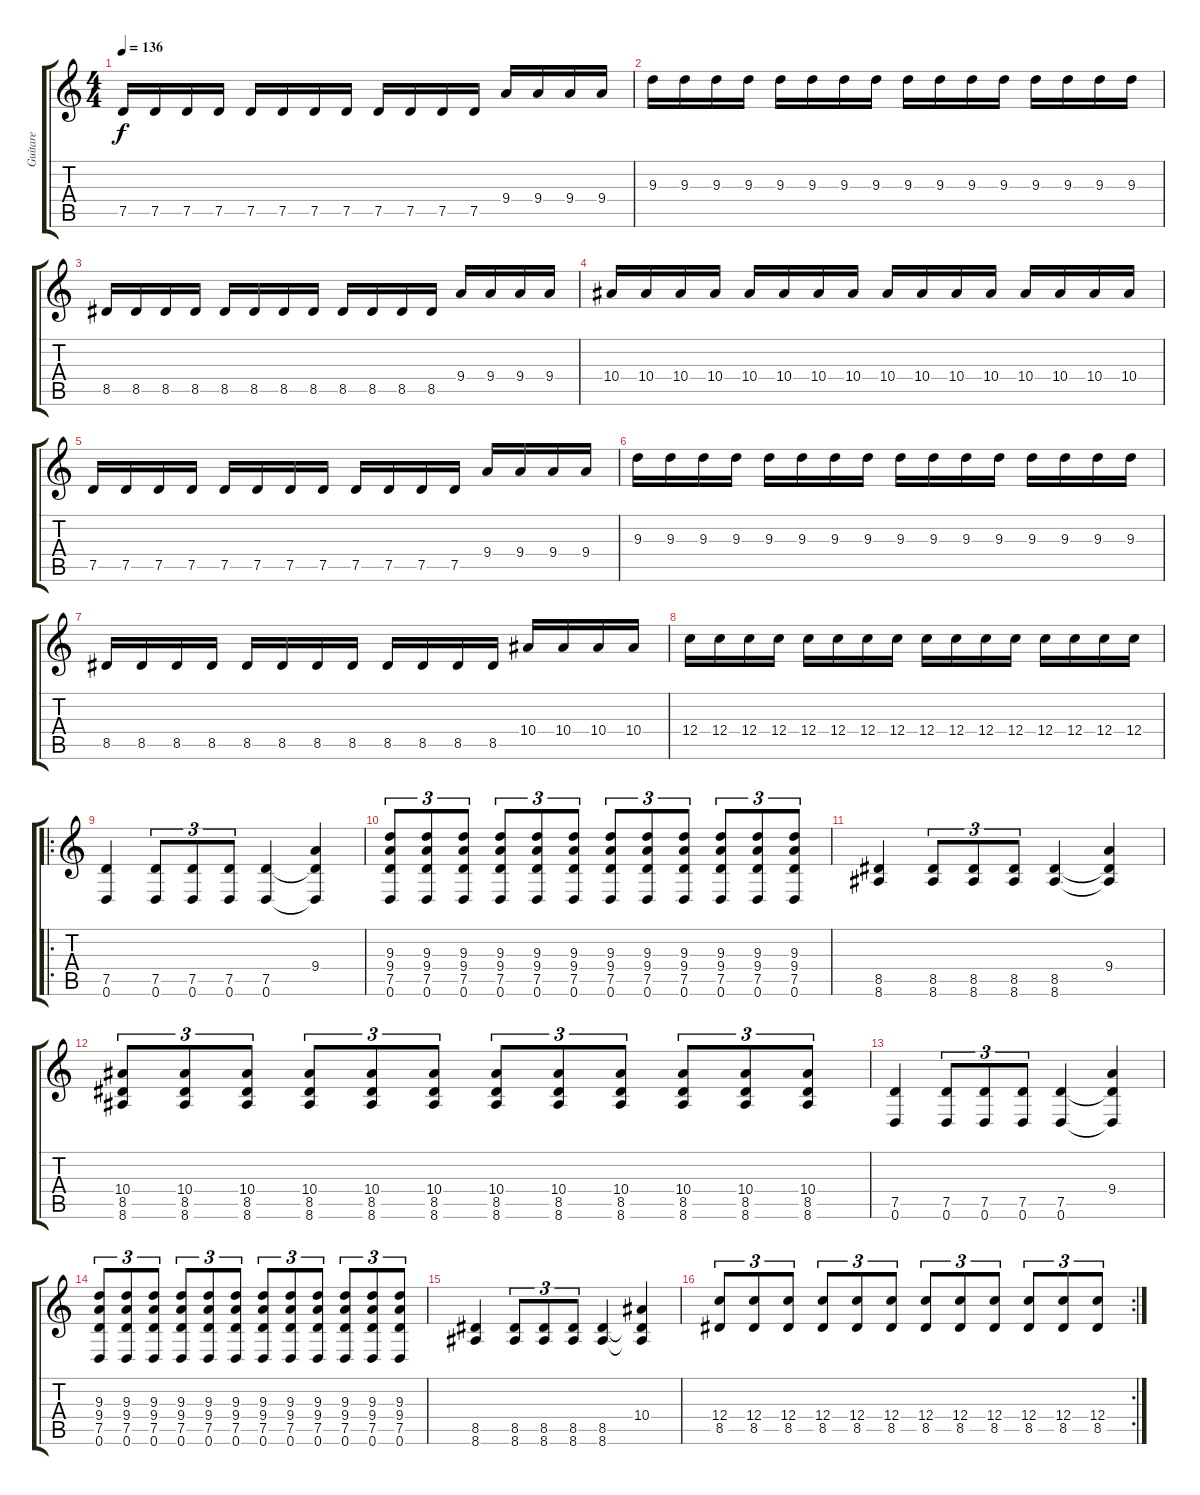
\track ("Guitare" "Guitare") {instrument distortionguitar}
\staff {score tabs}
\tuning (D4 A3 F3 C3 G2 D2) {hide}
\ts (4 4)
\tempo 136
\clef g2
\ks c
7.5.16{dy f} 7.5.16 7.5.16 7.5.16 7.5.16 7.5.16 7.5.16 7.5.16 7.5.16 7.5.16 7.5.16 7.5.16 9.4.16 9.4.16 9.4.16 9.4.16 |
9.3.16 9.3.16 9.3.16 9.3.16 9.3.16 9.3.16 9.3.16 9.3.16 9.3.16 9.3.16 9.3.16 9.3.16 9.3.16 9.3.16 9.3.16 9.3.16 |
8.5.16 8.5.16 8.5.16 8.5.16 8.5.16 8.5.16 8.5.16 8.5.16 8.5.16 8.5.16 8.5.16 8.5.16 9.4.16 9.4.16 9.4.16 9.4.16 |
10.4.16 10.4.16 10.4.16 10.4.16 10.4.16 10.4.16 10.4.16 10.4.16 10.4.16 10.4.16 10.4.16 10.4.16 10.4.16 10.4.16 10.4.16 10.4.16 |
7.5.16 7.5.16 7.5.16 7.5.16 7.5.16 7.5.16 7.5.16 7.5.16 7.5.16 7.5.16 7.5.16 7.5.16 9.4.16 9.4.16 9.4.16 9.4.16 |
9.3.16 9.3.16 9.3.16 9.3.16 9.3.16 9.3.16 9.3.16 9.3.16 9.3.16 9.3.16 9.3.16 9.3.16 9.3.16 9.3.16 9.3.16 9.3.16 |
8.5.16 8.5.16 8.5.16 8.5.16 8.5.16 8.5.16 8.5.16 8.5.16 8.5.16 8.5.16 8.5.16 8.5.16 10.4.16 10.4.16 10.4.16 10.4.16 |
12.4.16 12.4.16 12.4.16 12.4.16 12.4.16 12.4.16 12.4.16 12.4.16 12.4.16 12.4.16 12.4.16 12.4.16 12.4.16 12.4.16 12.4.16 12.4.16 |
\ro
(7.5 0.6).4 (7.5 0.6).8{tu (3 2)} (7.5 0.6).8{tu (3 2)} (7.5 0.6).8{tu (3 2)} (7.5 0.6).4 (9.4 7.5{t} 0.6{t}).4 |
(9.3 9.4 7.5 0.6).8{tu (3 2)} (9.3 9.4 7.5 0.6).8{tu (3 2)} (9.3 9.4 7.5 0.6).8{tu (3 2)} (9.3 9.4 7.5 0.6).8{tu (3 2)} (9.3 9.4 7.5 0.6).8{tu (3 2)} (9.3 9.4 7.5 0.6).8{tu (3 2)} (9.3 9.4 7.5 0.6).8{tu (3 2)} (9.3 9.4 7.5 0.6).8{tu (3 2)} (9.3 9.4 7.5 0.6).8{tu (3 2)} (9.3 9.4 7.5 0.6).8{tu (3 2)} (9.3 9.4 7.5 0.6).8{tu (3 2)} (9.3 9.4 7.5 0.6).8{tu (3 2)} |
(8.5 8.6).4 (8.5 8.6).8{tu (3 2)} (8.5 8.6).8{tu (3 2)} (8.5 8.6).8{tu (3 2)} (8.5 8.6).4 (9.4 8.5{t} 8.6{t}).4 |
(10.4 8.5 8.6).8{tu (3 2)} (10.4 8.5 8.6).8{tu (3 2)} (10.4 8.5 8.6).8{tu (3 2)} (10.4 8.5 8.6).8{tu (3 2)} (10.4 8.5 8.6).8{tu (3 2)} (10.4 8.5 8.6).8{tu (3 2)} (10.4 8.5 8.6).8{tu (3 2)} (10.4 8.5 8.6).8{tu (3 2)} (10.4 8.5 8.6).8{tu (3 2)} (10.4 8.5 8.6).8{tu (3 2)} (10.4 8.5 8.6).8{tu (3 2)} (10.4 8.5 8.6).8{tu (3 2)} |
(7.5 0.6).4 (7.5 0.6).8{tu (3 2)} (7.5 0.6).8{tu (3 2)} (7.5 0.6).8{tu (3 2)} (7.5 0.6).4 (9.4 7.5{t} 0.6{t}).4 |
(9.3 9.4 7.5 0.6).8{tu (3 2)} (9.3 9.4 7.5 0.6).8{tu (3 2)} (9.3 9.4 7.5 0.6).8{tu (3 2)} (9.3 9.4 7.5 0.6).8{tu (3 2)} (9.3 9.4 7.5 0.6).8{tu (3 2)} (9.3 9.4 7.5 0.6).8{tu (3 2)} (9.3 9.4 7.5 0.6).8{tu (3 2)} (9.3 9.4 7.5 0.6).8{tu (3 2)} (9.3 9.4 7.5 0.6).8{tu (3 2)} (9.3 9.4 7.5 0.6).8{tu (3 2)} (9.3 9.4 7.5 0.6).8{tu (3 2)} (9.3 9.4 7.5 0.6).8{tu (3 2)} |
(8.5 8.6).4 (8.5 8.6).8{tu (3 2)} (8.5 8.6).8{tu (3 2)} (8.5 8.6).8{tu (3 2)} (8.5 8.6).4 (10.4 8.5{t} 8.6{t}).4 |
\rc 2
(12.4 8.5).8{tu (3 2)} (12.4 8.5).8{tu (3 2)} (12.4 8.5).8{tu (3 2)} (12.4 8.5).8{tu (3 2)} (12.4 8.5).8{tu (3 2)} (12.4 8.5).8{tu (3 2)} (12.4 8.5).8{tu (3 2)} (12.4 8.5).8{tu (3 2)} (12.4 8.5).8{tu (3 2)} (12.4 8.5).8{tu (3 2)} (12.4 8.5).8{tu (3 2)} (12.4 8.5).8{tu (3 2)}
